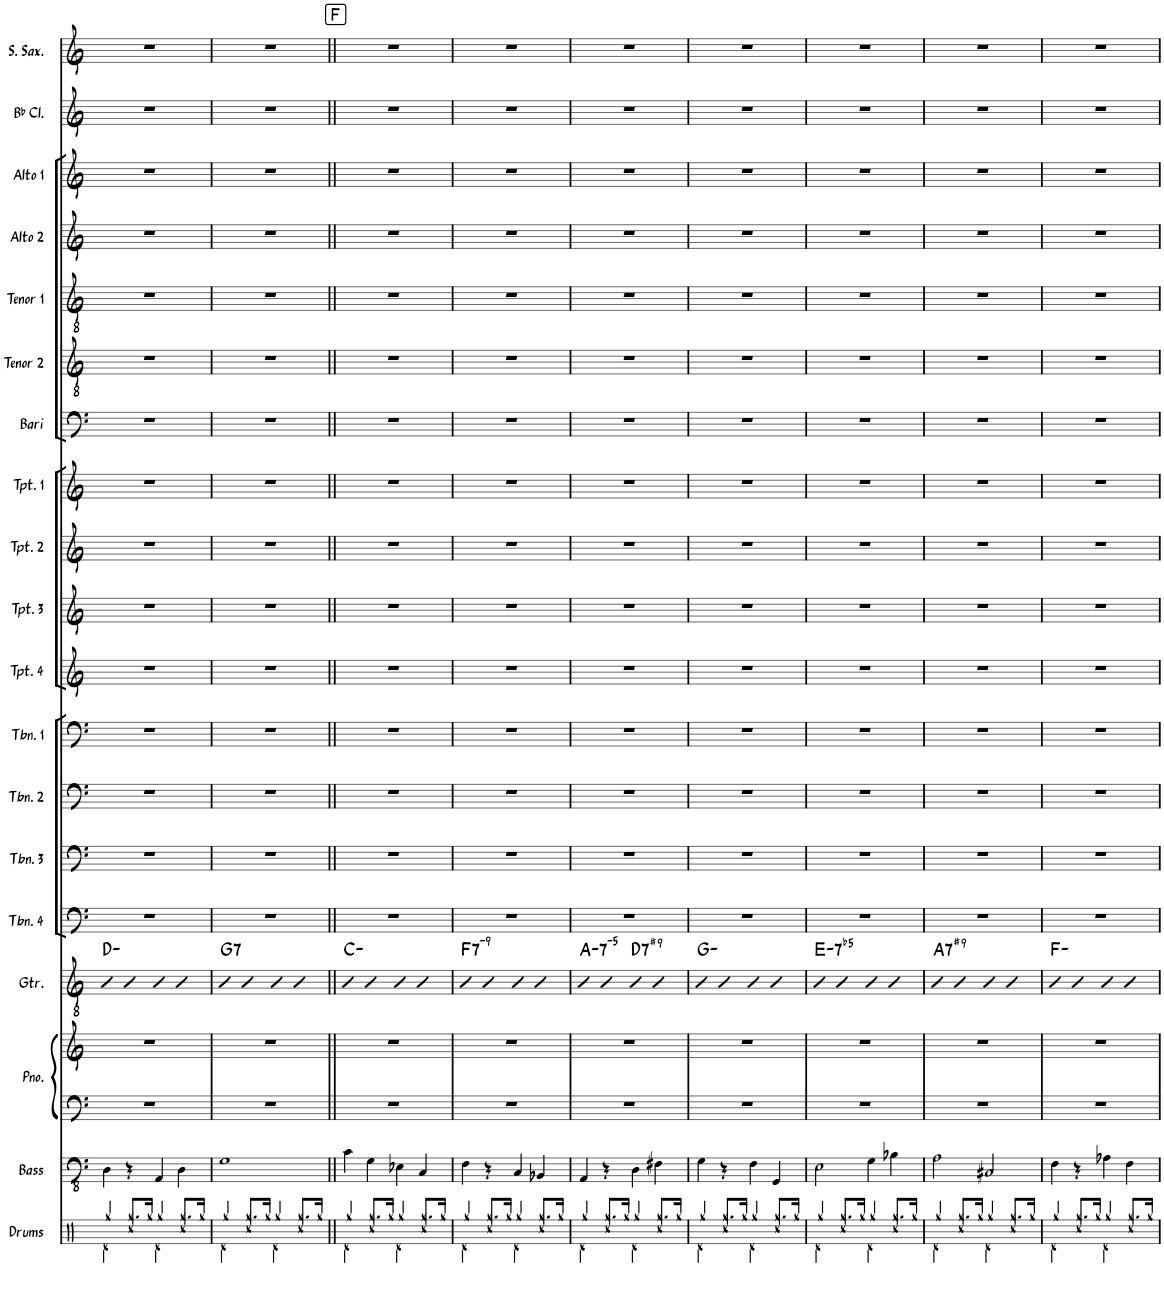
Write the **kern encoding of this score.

**kern	**kern	**kern	**kern	**kern	**harte	**kern	**kern	**kern	**kern	**kern	**kern	**kern	**kern	**kern	**kern	**kern	**kern	**kern	**kern	**kern
*part19	*part18	*part17	*part17	*part16	*part16	*part15	*part14	*part13	*part12	*part11	*part10	*part9	*part8	*part7	*part6	*part5	*part4	*part3	*part2	*part1
*staff20	*staff19	*staff18	*staff17	*staff16	*	*staff15	*staff14	*staff13	*staff12	*staff11	*staff10	*staff9	*staff8	*staff7	*staff6	*staff5	*staff4	*staff3	*staff2	*staff1
*I"Drums	*I"Bass	*I"Piano	*	*I"Guitar	*	*I"Trombone 4	*I"Trombone 3	*I"Trombone 2	*I"Trombone 1	*I"Trumpet 4	*I"Trumpet 3	*I"Trumpet 2	*I"Trumpet 1	*I"Bari Sax	*I"Tenor Sax 2	*I"Tenor Sax 1	*I"Alto Sax 2	*I"Alto Sax 1	*I"Bb Clarinet	*I"Soprano Saxophone
*I'Drums	*I'Bass	*I'Pno.	*	*I'Gtr.	*	*I'Tbn. 4	*I'Tbn. 3	*I'Tbn. 2	*I'Tbn. 1	*I'Tpt. 4	*I'Tpt. 3	*I'Tpt. 2	*I'Tpt. 1	*I'Bari	*I'Tenor 2	*I'Tenor 1	*I'Alto 2	*I'Alto 1	*I'Bb Cl.	*I'S. Sax.
!!LO:PB:g=z
*clefX	*clefFv4	*clefF4	*clefG2	*clefGv2	*	*clefF4	*clefF4	*clefF4	*clefF4	*clefG2	*clefG2	*clefG2	*clefG2	*clefF4	*clefGv2	*clefGv2	*clefG2	*clefG2	*clefG2	*clefG2
*	*	*	*	*	*	*	*	*	*	*ITrd1c2	*ITrd1c2	*ITrd1c2	*ITrd1c2	*ITrd12c21	*ITrd8c14	*ITrd8c14	*ITrd5c9	*ITrd5c9	*ITrd1c2	*ITrd1c2
*k[]	*k[]	*k[]	*k[]	*k[]	*	*k[]	*k[]	*k[]	*k[]	*k[]	*k[]	*k[]	*k[]	*k[]	*k[]	*k[]	*k[]	*k[]	*k[]	*k[]
*M4/4	*M4/4	*M4/4	*M4/4	*M4/4	*	*M4/4	*M4/4	*M4/4	*M4/4	*M4/4	*M4/4	*M4/4	*M4/4	*M4/4	*M4/4	*M4/4	*M4/4	*M4/4	*M4/4	*M4/4
=50	=50	=50	=50	=50	=50	=50	=50	=50	=50	=50	=50	=50	=50	=50	=50	=50	=50	=50	=50	=50
*^	*	*	*	*	*	*	*	*	*	*	*	*	*	*	*	*	*	*	*	*
4Rgg/	4Rd\	4DD\	1r	1r	4B	D:min	1r	1r	1r	1r	1r	1r	1r	1r	1r	1r	1r	1r	1r	1r	1r
8.Rgg/L	4Rcc/	4r	.	.	4B	.	.	.	.	.	.	.	.	.	.	.	.	.	.	.	.
16Rgg/Jk	.	.	.	.	.	.	.	.	.	.	.	.	.	.	.	.	.	.	.	.	.
4Rgg/	4Rd\	4AAA/	.	.	4B	.	.	.	.	.	.	.	.	.	.	.	.	.	.	.	.
8.Rgg/L	4Rcc/	4DD\	.	.	4B	.	.	.	.	.	.	.	.	.	.	.	.	.	.	.	.
16Rgg/Jk	.	.	.	.	.	.	.	.	.	.	.	.	.	.	.	.	.	.	.	.	.
=51	=51	=51	=51	=51	=51	=51	=51	=51	=51	=51	=51	=51	=51	=51	=51	=51	=51	=51	=51	=51	=51
!	!	!	!	!	!	!LO:H:kt=7	!	!	!	!	!	!	!	!	!	!	!	!	!	!	!
4Rgg/	4Rd\	1GG	1r	1r	4B	G:7	1r	1r	1r	1r	1r	1r	1r	1r	1r	1r	1r	1r	1r	1r	1r
8.Rgg/L	4Rcc/	.	.	.	4B	.	.	.	.	.	.	.	.	.	.	.	.	.	.	.	.
16Rgg/Jk	.	.	.	.	.	.	.	.	.	.	.	.	.	.	.	.	.	.	.	.	.
4Rgg/	4Rd\	.	.	.	4B	.	.	.	.	.	.	.	.	.	.	.	.	.	.	.	.
8.Rgg/L	4Rcc/	.	.	.	4B	.	.	.	.	.	.	.	.	.	.	.	.	.	.	.	.
16Rgg/Jk	.	.	.	.	.	.	.	.	.	.	.	.	.	.	.	.	.	.	.	.	.
!!LO:REH:place=s1:a:B:rj:fs=14:t=F
=52||	=52||	=52||	=52||	=52||	=52||	=52||	=52||	=52||	=52||	=52||	=52||	=52||	=52||	=52||	=52||	=52||	=52||	=52||	=52||	=52||	=52||
4Rgg/	4Rd\	4C\	1r	1r	4B	C:min	1r	1r	1r	1r	1r	1r	1r	1r	1r	1r	1r	1r	1r	1r	1r
8.Rgg/L	4Rcc/	4GG\	.	.	4B	.	.	.	.	.	.	.	.	.	.	.	.	.	.	.	.
16Rgg/Jk	.	.	.	.	.	.	.	.	.	.	.	.	.	.	.	.	.	.	.	.	.
4Rgg/	4Rd\	4EE-X\	.	.	4B	.	.	.	.	.	.	.	.	.	.	.	.	.	.	.	.
8.Rgg/L	4Rcc/	4CC/	.	.	4B	.	.	.	.	.	.	.	.	.	.	.	.	.	.	.	.
16Rgg/Jk	.	.	.	.	.	.	.	.	.	.	.	.	.	.	.	.	.	.	.	.	.
=53	=53	=53	=53	=53	=53	=53	=53	=53	=53	=53	=53	=53	=53	=53	=53	=53	=53	=53	=53	=53	=53
!	!	!	!	!	!	!LO:H:kt=7	!	!	!	!	!	!	!	!	!	!	!	!	!	!	!
4Rgg/	4Rd\	4FF\	1r	1r	4B	F:7(b9)	1r	1r	1r	1r	1r	1r	1r	1r	1r	1r	1r	1r	1r	1r	1r
8.Rgg/L	4Rcc/	4r	.	.	4B	.	.	.	.	.	.	.	.	.	.	.	.	.	.	.	.
16Rgg/Jk	.	.	.	.	.	.	.	.	.	.	.	.	.	.	.	.	.	.	.	.	.
4Rgg/	4Rd\	4CC/	.	.	4B	.	.	.	.	.	.	.	.	.	.	.	.	.	.	.	.
8.Rgg/L	4Rcc/	4BBB-X/	.	.	4B	.	.	.	.	.	.	.	.	.	.	.	.	.	.	.	.
16Rgg/Jk	.	.	.	.	.	.	.	.	.	.	.	.	.	.	.	.	.	.	.	.	.
=54	=54	=54	=54	=54	=54	=54	=54	=54	=54	=54	=54	=54	=54	=54	=54	=54	=54	=54	=54	=54	=54
!	!	!	!	!	!	!LO:H:kt=-7-5	!	!	!	!	!	!	!	!	!	!	!	!	!	!	!
4Rgg/	4Rd\	4AAA/	1r	1r	4B	A:hdim7	1r	1r	1r	1r	1r	1r	1r	1r	1r	1r	1r	1r	1r	1r	1r
8.Rgg/L	4Rcc/	4r	.	.	4B	.	.	.	.	.	.	.	.	.	.	.	.	.	.	.	.
16Rgg/Jk	.	.	.	.	.	.	.	.	.	.	.	.	.	.	.	.	.	.	.	.	.
!	!	!	!	!	!	!LO:H:kt=7	!	!	!	!	!	!	!	!	!	!	!	!	!	!	!
4Rgg/	4Rd\	4DD\	.	.	4B	D:7(#9)	.	.	.	.	.	.	.	.	.	.	.	.	.	.	.
8.Rgg/L	4Rcc/	4FF#X\	.	.	4B	.	.	.	.	.	.	.	.	.	.	.	.	.	.	.	.
16Rgg/Jk	.	.	.	.	.	.	.	.	.	.	.	.	.	.	.	.	.	.	.	.	.
=55	=55	=55	=55	=55	=55	=55	=55	=55	=55	=55	=55	=55	=55	=55	=55	=55	=55	=55	=55	=55	=55
4Rgg/	4Rd\	4GG\	1r	1r	4Bn	G:min	1r	1r	1r	1r	1r	1r	1r	1r	1r	1r	1r	1r	1r	1r	1r
8.Rgg/L	4Rcc/	4r	.	.	4B	.	.	.	.	.	.	.	.	.	.	.	.	.	.	.	.
16Rgg/Jk	.	.	.	.	.	.	.	.	.	.	.	.	.	.	.	.	.	.	.	.	.
4Rgg/	4Rd\	4FF\	.	.	4B	.	.	.	.	.	.	.	.	.	.	.	.	.	.	.	.
8.Rgg/L	4Rcc/	4GGG/	.	.	4B	.	.	.	.	.	.	.	.	.	.	.	.	.	.	.	.
16Rgg/Jk	.	.	.	.	.	.	.	.	.	.	.	.	.	.	.	.	.	.	.	.	.
=56	=56	=56	=56	=56	=56	=56	=56	=56	=56	=56	=56	=56	=56	=56	=56	=56	=56	=56	=56	=56	=56
!	!	!	!	!	!	!LO:H:kt=-7b5	!	!	!	!	!	!	!	!	!	!	!	!	!	!	!
4Rgg/	4Rd\	2EE\	1r	1r	4Bn	E:hdim7	1r	1r	1r	1r	1r	1r	1r	1r	1r	1r	1r	1r	1r	1r	1r
8.Rgg/L	4Rcc/	.	.	.	4B	.	.	.	.	.	.	.	.	.	.	.	.	.	.	.	.
16Rgg/Jk	.	.	.	.	.	.	.	.	.	.	.	.	.	.	.	.	.	.	.	.	.
4Rgg/	4Rd\	4GG\	.	.	4B	.	.	.	.	.	.	.	.	.	.	.	.	.	.	.	.
8.Rgg/L	4Rcc/	4BB-X\	.	.	4B	.	.	.	.	.	.	.	.	.	.	.	.	.	.	.	.
16Rgg/Jk	.	.	.	.	.	.	.	.	.	.	.	.	.	.	.	.	.	.	.	.	.
=57	=57	=57	=57	=57	=57	=57	=57	=57	=57	=57	=57	=57	=57	=57	=57	=57	=57	=57	=57	=57	=57
!	!	!	!	!	!	!LO:H:kt=7	!	!	!	!	!	!	!	!	!	!	!	!	!	!	!
4Rgg/	4Rd\	2AA\	1r	1r	4Bn	A:7(#9)	1r	1r	1r	1r	1r	1r	1r	1r	1r	1r	1r	1r	1r	1r	1r
8.Rgg/L	4Rcc/	.	.	.	4B	.	.	.	.	.	.	.	.	.	.	.	.	.	.	.	.
16Rgg/Jk	.	.	.	.	.	.	.	.	.	.	.	.	.	.	.	.	.	.	.	.	.
4Rgg/	4Rd\	2CC#X/	.	.	4B	.	.	.	.	.	.	.	.	.	.	.	.	.	.	.	.
8.Rgg/L	4Rcc/	.	.	.	4B	.	.	.	.	.	.	.	.	.	.	.	.	.	.	.	.
16Rgg/Jk	.	.	.	.	.	.	.	.	.	.	.	.	.	.	.	.	.	.	.	.	.
=58	=58	=58	=58	=58	=58	=58	=58	=58	=58	=58	=58	=58	=58	=58	=58	=58	=58	=58	=58	=58	=58
4Rgg/	4Rd\	4FF\	1r	1r	4B	F:min	1r	1r	1r	1r	1r	1r	1r	1r	1r	1r	1r	1r	1r	1r	1r
8.Rgg/L	4Rcc/	4r	.	.	4B	.	.	.	.	.	.	.	.	.	.	.	.	.	.	.	.
16Rgg/Jk	.	.	.	.	.	.	.	.	.	.	.	.	.	.	.	.	.	.	.	.	.
4Rgg/	4Rd\	4AA-X\	.	.	4B	.	.	.	.	.	.	.	.	.	.	.	.	.	.	.	.
8.Rgg/L	4Rcc/	4FF\	.	.	4B	.	.	.	.	.	.	.	.	.	.	.	.	.	.	.	.
16Rgg/Jk	.	.	.	.	.	.	.	.	.	.	.	.	.	.	.	.	.	.	.	.	.
*v	*v	*	*	*	*	*	*	*	*	*	*	*	*	*	*	*	*	*	*	*	*
=	=	=	=	=	=	=	=	=	=	=	=	=	=	=	=	=	=	=	=	=
*-	*-	*-	*-	*-	*-	*-	*-	*-	*-	*-	*-	*-	*-	*-	*-	*-	*-	*-	*-	*-
